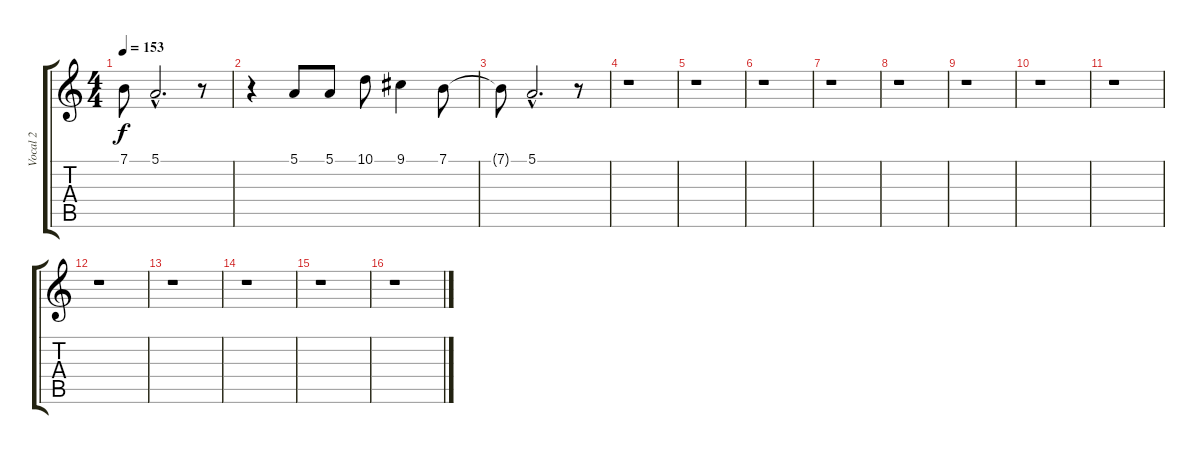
\track ("Vocal 2" "Vocal 2") {instrument lead1square}
\staff {score tabs}
\tuning (E4 B3 G3 D3 A2 E2) {hide}
\ts (4 4)
\tempo 153
\clef g2
\ks c
7.1{t}.8{dy f} 5.1{hac}.2{d} r.8 |
r.4 5.1.8 5.1.8 10.1.8 9.1.4 7.1.8 |
7.1{t}.8 5.1{hac}.2{d} r.8 |
r.1 |
r.1 |
r.1 |
r.1 |
r.1 |
r.1 |
r.1 |
r.1 |
r.1 |
r.1 |
r.1 |
r.1 |
r.1
